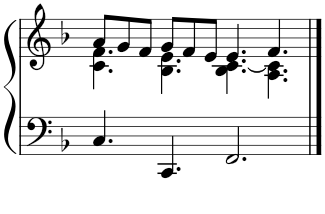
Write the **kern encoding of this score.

**kern	**kern
*part1	*part1
*staff2	*staff1
*I"Piano	*
*I'Pno	*
!!LO:PB:g=z
*clefF4	*clefG2
*k[b-]	*k[b-]
*M12/8	*M12/8
=8	=8
*	*^
4.C/	8a/L	4.c\ 4.f\
.	8g/	.
.	8f/J	.
4.CC/	8g/L	4.B-\ 4.e\
.	8f/	.
.	8e/J	.
2.FF/	4.e/	4.B-\ [4.c\
.	4.f/	4.A\ 4.c\]
*	*v	*v
==	==
*-	*-
